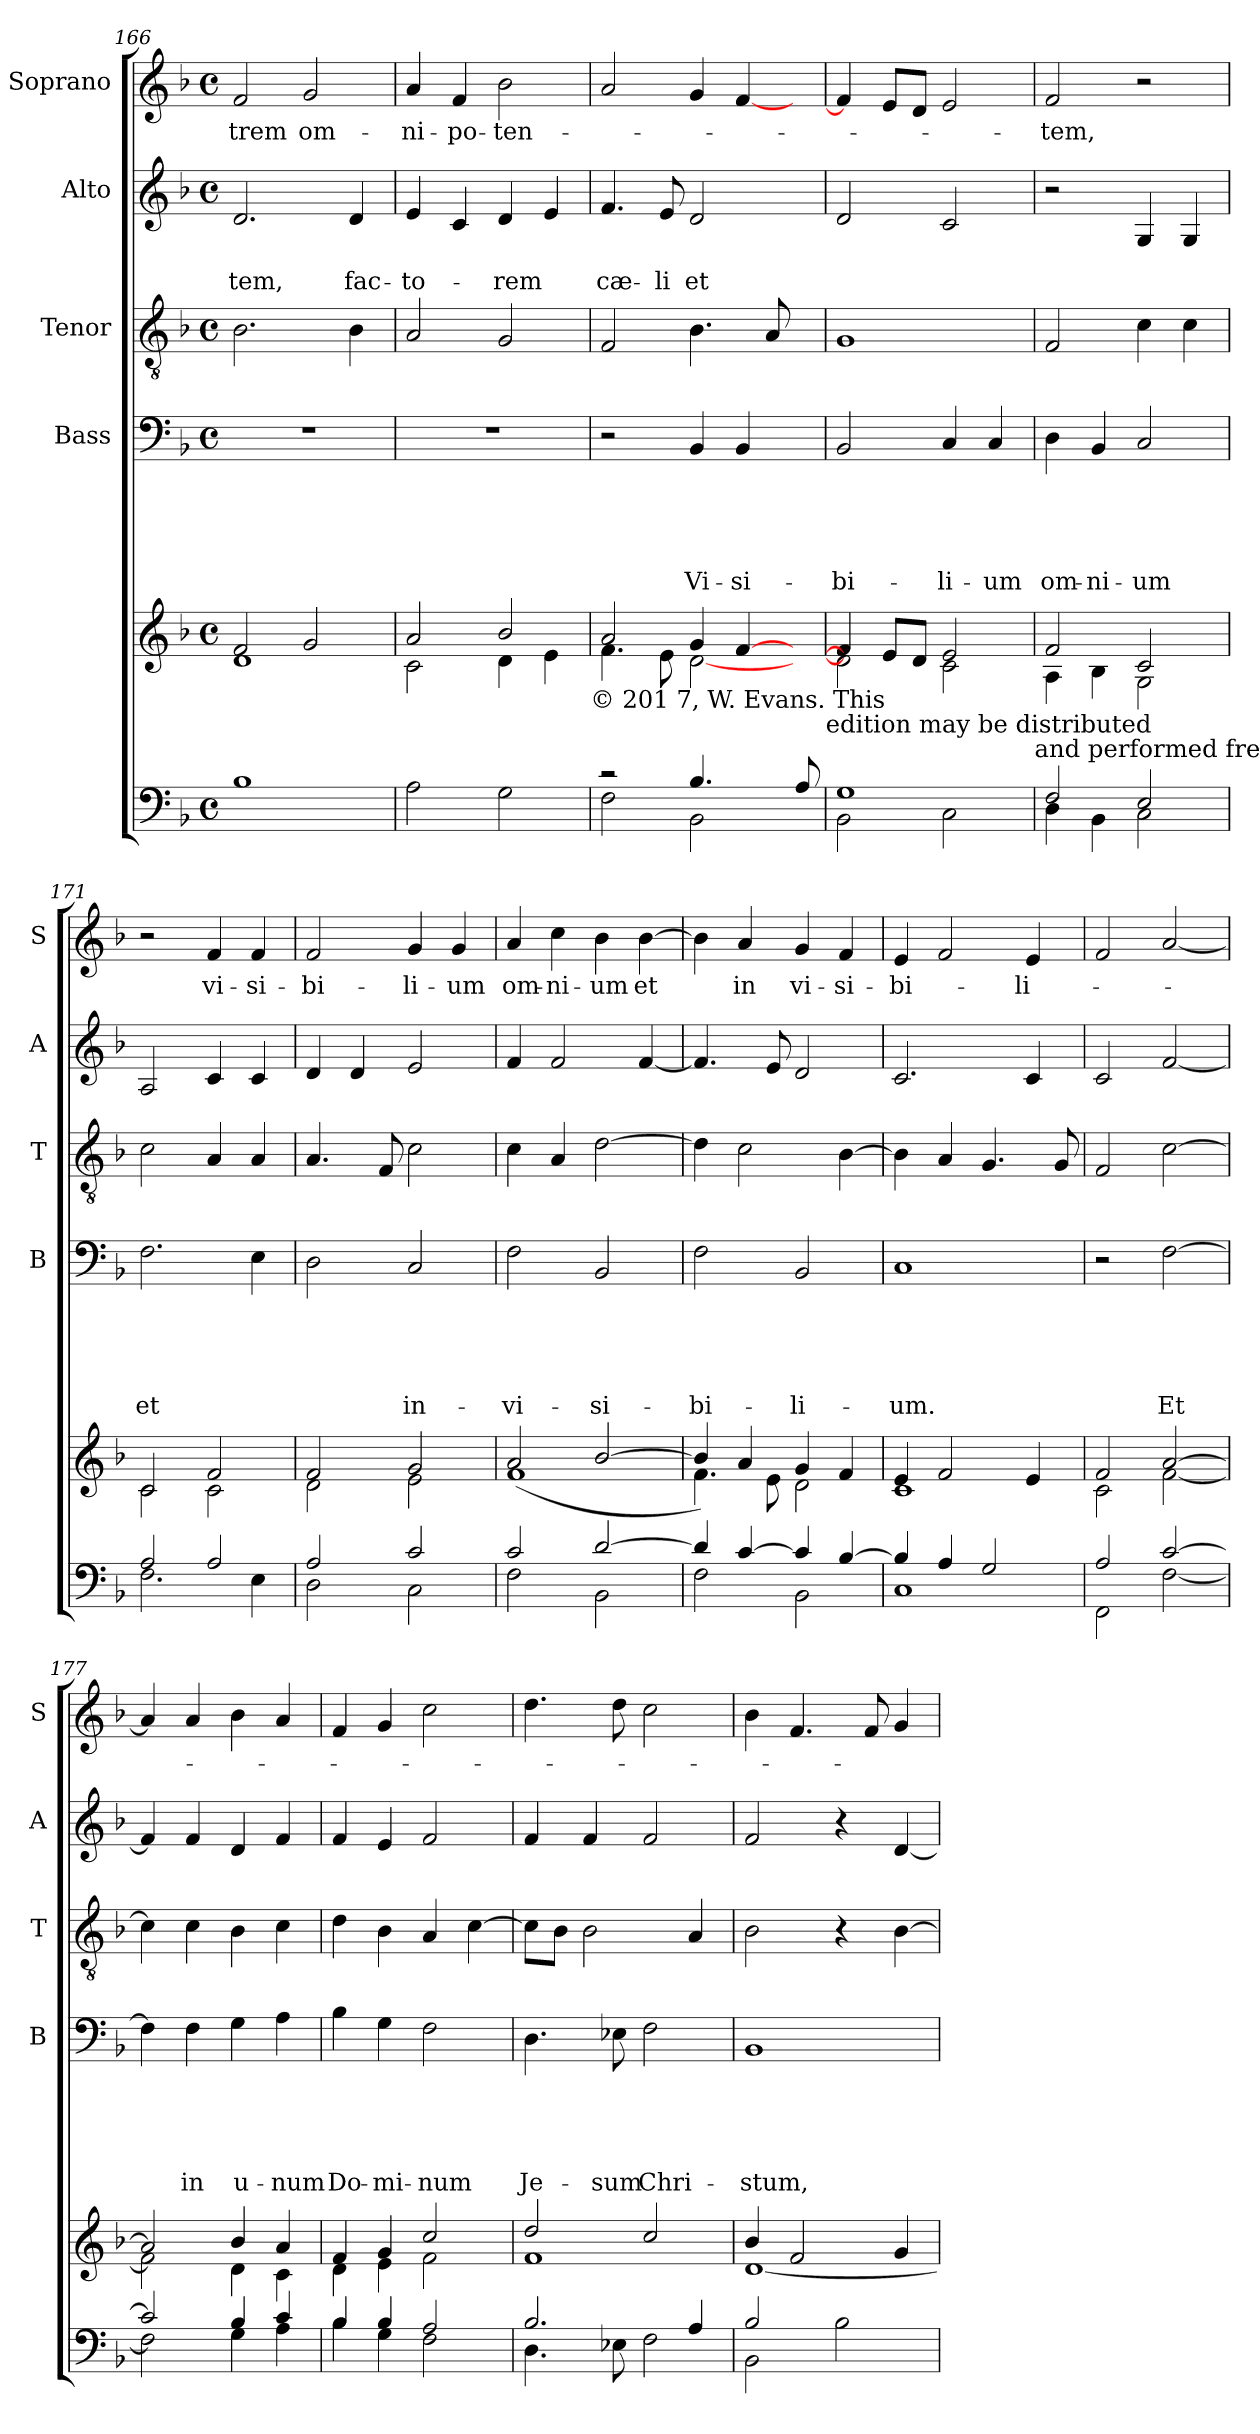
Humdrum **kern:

**kern	**kern	**kern	**text	**text	**text	**text	**text	**kern	**kern	**text	**text	**kern	**text
*part6	*part5	*part4	*part4	*part4	*part4	*part4	*part4	*part3	*part2	*part2	*part2	*part1	*part1
*staff6	*staff5	*staff4	*staff4	*staff4	*staff4	*staff4	*staff4	*staff3	*staff2	*staff2	*staff2	*staff1	*staff1
*	*	*I"Bass	*	*	*	*	*	*I"Tenor	*I"Alto	*	*	*I"Soprano	*
*	*	*I'B	*	*	*	*	*	*I'T	*I'A	*	*	*I'S	*
!!LO:LB:g=z
*clefF4	*clefG2	*clefF4	*	*	*	*	*	*clefGv2	*clefG2	*	*	*clefG2	*
*k[b-]	*k[b-]	*k[b-]	*	*	*	*	*	*k[b-]	*k[b-]	*	*	*k[b-]	*
*F:	*F:	*F:	*	*	*	*	*	*F:	*F:	*	*	*F:	*
*M4/4	*M4/4	*M4/4	*	*	*	*	*	*M4/4	*M4/4	*	*	*M4/4	*
*met(c)	*met(c)	*met(c)	*	*	*	*	*	*met(c)	*met(c)	*	*	*met(c)	*
=166	=166	=166	=166	=166	=166	=166	=166	=166	=166	=166	=166	=166	=166
*	*^	*	*	*	*	*	*	*	*	*	*	*	*
!	!	!	!	!	!	!	!	!	!	!	!	!LO:LY:b	!	!LO:LY:b
1B-	2f/	1d	1r	.	.	.	.	.	2.B-\	2.d/	.	-tem,	2f/	-trem
!	!	!	!	!	!	!	!	!	!	!	!	!	!	!LO:LY:b
.	2g/	.	.	.	.	.	.	.	.	.	.	.	2g/	om-
!	!	!	!	!	!	!	!	!	!	!	!	!LO:LY:b	!	!
.	.	.	.	.	.	.	.	.	4B-\	4d/	.	fac-	.	.
=167	=167	=167	=167	=167	=167	=167	=167	=167	=167	=167	=167	=167	=167	=167
!	!	!	!	!	!	!	!	!	!	!	!	!LO:LY:b	!	!LO:LY:b
2A\	2a/	2c\	1r	.	.	.	.	.	2A/	4e/	.	-to-	4a/	-ni-
!	!	!	!	!	!	!	!	!	!	!	!	!	!	!LO:LY:b
.	.	.	.	.	.	.	.	.	.	4c/	.	.	4f/	-po-
!	!	!	!	!	!	!	!	!	!	!	!	!LO:LY:b	!	!LO:LY:b
2G\	2b-/	4d\	.	.	.	.	.	.	2G/	4d/	.	-rem	2b-\	-ten-
.	.	4e\	.	.	.	.	.	.	.	4e/	.	.	.	.
!	!	!LO:TX:b:t=© 201 7, W. Evans. This	!	!	!	!	!	!	!	!	!	!	!	!
=168	=168	=168	=168	=168	=168	=168	=168	=168	=168	=168	=168	=168	=168	=168
*^	*	*	*	*	*	*	*	*	*	*	*	*	*	*
!	!	!	!	!	!	!	!	!	!	!	!	!	!LO:LY:b	!	!
2rc	2F\	2a/	4.f\	2r	.	.	.	.	.	2F/	4.f/	.	cæ-	2a/	.
!	!	!	!	!	!	!	!	!	!	!	!	!	!LO:LY:b	!	!
.	.	.	8e\	.	.	.	.	.	.	.	8e/	.	-li	.	.
!	!	!	!	!	!	!	!	!	!LO:LY:b	!	!	!	!LO:LY:b	!	!
4.B-/	2BB-\	4g/	[<2d\	4BB-/	.	.	.	.	Vi-	4.B-\	2d/	.	et	4g/	.
!	!	!	!	!	!	!	!	!	!LO:LY:b	!	!	!	!	!	!
.	.	[>4f/	.	4BB-/	.	.	.	.	-si-	.	.	.	.	[<4f/	.
8ryy	.	.	.	.	.	.	.	.	.	8A/	.	.	.	.	.
8A/	8ryy	8ryy	8ryy	8ryy	.	.	.	.	.	8ryy	8ryy	.	.	8ryy	.
!	!	!	!LO:TX:b:t=edition may be distributed	!	!	!	!	!	!	!	!	!	!	!	!
=169	=169	=169	=169	=169	=169	=169	=169	=169	=169	=169	=169	=169	=169	=169	=169
!	!	!	!	!	!	!	!	!	!LO:LY:b	!	!	!	!	!	!
1G	2BB-\	4f/]	2d\]	2BB-/	.	.	.	.	-bi-	1G	2d/	.	.	4f/]	.
.	.	8e/L	.	.	.	.	.	.	.	.	.	.	.	8e/L	.
.	.	8d/J	.	.	.	.	.	.	.	.	.	.	.	8d/J	.
!	!	!	!	!	!	!	!	!	!LO:LY:b	!	!	!	!	!	!
.	2C\	2e/	2c\	4C/	.	.	.	.	-li-	.	2c/	.	.	2e/	.
!	!	!	!	!	!	!	!	!	!LO:LY:b	!	!	!	!	!	!
.	.	.	.	4C/	.	.	.	.	-um	.	.	.	.	.	.
!	!	!LO:TX:b:t=and performed freely.	!	!	!	!	!	!	!	!	!	!	!	!	!
=170	=170	=170	=170	=170	=170	=170	=170	=170	=170	=170	=170	=170	=170	=170	=170
!	!	!	!	!	!	!	!	!	!LO:LY:b	!	!	!	!	!	!LO:LY:b
2F/	4D\	2f/	4A\	4D\	.	.	.	.	om-	2F/	2r	.	.	2f/	-tem,
!	!	!	!	!	!	!	!	!	!LO:LY:b	!	!	!	!	!	!
.	4BB-\	.	4B-\	4BB-/	.	.	.	.	-ni-	.	.	.	.	.	.
!	!	!	!	!	!	!	!	!	!LO:LY:b	!	!	!	!	!	!
2E/	2C\	2c/	2G\	2C/	.	.	.	.	-um	4c\	4G/	.	.	2r	.
.	.	.	.	.	.	.	.	.	.	4c\	4G/	.	.	.	.
!!LO:PB:g=z
=171	=171	=171	=171	=171	=171	=171	=171	=171	=171	=171	=171	=171	=171	=171	=171
!	!	!	!	!	!	!	!	!	!LO:LY:b	!	!	!	!	!	!
2A/	2.F\	2c/	2c\	2.F\	.	.	.	.	et	2c\	2A/	.	.	2r	.
!	!	!	!	!	!	!	!	!	!	!	!	!	!	!	!LO:LY:b
2A/	.	2f/	2c\	.	.	.	.	.	.	4A/	4c/	.	.	4f/	vi-
!	!	!	!	!	!	!	!	!	!	!	!	!	!	!	!LO:LY:b
.	4E\	.	.	4E\	.	.	.	.	.	4A/	4c/	.	.	4f/	-si-
=172	=172	=172	=172	=172	=172	=172	=172	=172	=172	=172	=172	=172	=172	=172	=172
!	!	!	!	!	!	!	!	!	!	!	!	!	!	!	!LO:LY:b
2A/	2D\	2f/	2d\	2D\	.	.	.	.	.	4.A/	4d/	.	.	2f/	-bi-
.	.	.	.	.	.	.	.	.	.	.	4d/	.	.	.	.
.	.	.	.	.	.	.	.	.	.	8F/	.	.	.	.	.
!	!	!	!	!	!	!	!	!	!LO:LY:b	!	!	!	!	!	!LO:LY:b
2c/	2C\	2g/	2e\	2C/	.	.	.	.	in-	2c\	2e/	.	.	4g/	-li-
!	!	!	!	!	!	!	!	!	!	!	!	!	!	!	!LO:LY:b
.	.	.	.	.	.	.	.	.	.	.	.	.	.	4g/	-um
=173	=173	=173	=173	=173	=173	=173	=173	=173	=173	=173	=173	=173	=173	=173	=173
!	!	!	!	!	!	!	!	!	!LO:LY:b	!	!	!	!	!	!LO:LY:b
2c/	2F\	2a/	(<1f	2F\	.	.	.	.	-vi-	4c\	4f/	.	.	4a/	om-
!	!	!	!	!	!	!	!	!	!	!	!	!	!	!	!LO:LY:b
.	.	.	.	.	.	.	.	.	.	4A/	2f/	.	.	4cc\	-ni-
!	!	!	!	!	!	!	!	!	!LO:LY:b	!	!	!	!	!	!LO:LY:b
[>2d/	2BB-\	[>2b-/	.	2BB-/	.	.	.	.	-si-	[>2d\	.	.	.	4b-\	-um
!	!	!	!	!	!	!	!	!	!	!	!	!	!	!	!LO:LY:b
.	.	.	.	.	.	.	.	.	.	.	[<4f/	.	.	[>4b-\	et
=174	=174	=174	=174	=174	=174	=174	=174	=174	=174	=174	=174	=174	=174	=174	=174
!	!	!	!	!	!	!	!	!	!LO:LY:b	!	!	!	!	!	!
4d/]	2F\	4b-/])	4.f\	2F\	.	.	.	.	-bi-	4d\]	4.f/]	.	.	4b-\]	.
!	!	!	!	!	!	!	!	!	!	!	!	!	!	!	!LO:LY:b
[>4c/	.	4a/	.	.	.	.	.	.	.	2c\	.	.	.	4a/	in
.	.	.	8e\	.	.	.	.	.	.	.	8e/	.	.	.	.
!	!	!	!	!	!	!	!	!	!LO:LY:b	!	!	!	!	!	!LO:LY:b
4c/]	2BB-\	4g/	2d\	2BB-/	.	.	.	.	-li-	.	2d/	.	.	4g/	vi-
!	!	!	!	!	!	!	!	!	!	!	!	!	!	!	!LO:LY:b
[>4B-/	.	4f/	.	.	.	.	.	.	.	[>4B-\	.	.	.	4f/	-si-
=175	=175	=175	=175	=175	=175	=175	=175	=175	=175	=175	=175	=175	=175	=175	=175
!	!	!	!	!	!	!	!	!	!LO:LY:b	!	!	!	!	!	!LO:LY:b
4B-/]	1C	4e/	1c	1C	.	.	.	.	-um.	4B-\]	2.c/	.	.	4e/	-bi-
4A/	.	2f/	.	.	.	.	.	.	.	4A/	.	.	.	2f/	.
2G/	.	.	.	.	.	.	.	.	.	4.G/	.	.	.	.	.
!	!	!	!	!	!	!	!	!	!	!	!	!	!	!	!LO:LY:b
.	.	4e/	.	.	.	.	.	.	.	.	4c/	.	.	4e/	-li-
.	.	.	.	.	.	.	.	.	.	8G/	.	.	.	.	.
!!LO:LB:g=z
=176	=176	=176	=176	=176	=176	=176	=176	=176	=176	=176	=176	=176	=176	=176	=176
2A/	2FF\	2f/	2c\	2r	.	.	.	.	.	2F/	2c/	.	.	2f/	.
!	!	!	!	!	!	!	!	!	!LO:LY:b	!	!	!	!	!	!
[>2c/	[<2F\	[>2a/	[<2f\	[>2F\	.	.	.	.	Et	[>2c\	[<2f/	.	.	[<2a/	.
=177	=177	=177	=177	=177	=177	=177	=177	=177	=177	=177	=177	=177	=177	=177	=177
2c/]	2F\]	2a/]	2f\]	4F\]	.	.	.	.	.	4c\]	4f/]	.	.	4a/]	.
!	!	!	!	!	!	!	!	!	!LO:LY:b	!	!	!	!	!	!
.	.	.	.	4F\	.	.	.	.	in	4c\	4f/	.	.	4a/	.
!	!	!	!	!	!	!	!	!	!LO:LY:b	!	!	!	!	!	!
4B-/	4G\	4b-/	4d\	4G\	.	.	.	.	u-	4B-\	4d/	.	.	4b-\	.
!	!	!	!	!	!	!	!	!	!LO:LY:b	!	!	!	!	!	!
4c/	4A\	4a/	4c\	4A\	.	.	.	.	-num	4c\	4f/	.	.	4a/	.
=178	=178	=178	=178	=178	=178	=178	=178	=178	=178	=178	=178	=178	=178	=178	=178
!	!	!	!	!	!	!	!	!	!LO:LY:b	!	!	!	!	!	!
4B-/	4B-\	4f/	4d\	4B-\	.	.	.	.	Do-	4d\	4f/	.	.	4f/	.
!	!	!	!	!	!	!	!	!	!LO:LY:b	!	!	!	!	!	!
4B-/	4G\	4g/	4e\	4G\	.	.	.	.	-mi-	4B-\	4e/	.	.	4g/	.
!	!	!	!	!	!	!	!	!	!LO:LY:b	!	!	!	!	!	!
2A/	2F\	2cc/	2f\	2F\	.	.	.	.	-num	4A/	2f/	.	.	2cc\	.
.	.	.	.	.	.	.	.	.	.	[>4c\	.	.	.	.	.
=179	=179	=179	=179	=179	=179	=179	=179	=179	=179	=179	=179	=179	=179	=179	=179
!	!	!	!	!	!	!	!	!	!LO:LY:b	!	!	!	!	!	!
2.B-/	4.D\	2dd/	1f	4.D\	.	.	.	.	Je-	8c\L]	4f/	.	.	4.dd\	.
.	.	.	.	.	.	.	.	.	.	8B-\J	.	.	.	.	.
.	.	.	.	.	.	.	.	.	.	2B-\	4f/	.	.	.	.
!	!	!	!	!	!	!	!	!	!LO:LY:b	!	!	!	!	!	!
.	8E-X\	.	.	8E-X\	.	.	.	.	-sum	.	.	.	.	8dd\	.
!	!	!	!	!	!	!	!	!	!LO:LY:b	!	!	!	!	!	!
.	2F\	2cc/	.	2F\	.	.	.	.	Chri-	.	2f/	.	.	2cc\	.
4A/	.	.	.	.	.	.	.	.	.	4A/	.	.	.	.	.
=180	=180	=180	=180	=180	=180	=180	=180	=180	=180	=180	=180	=180	=180	=180	=180
!	!	!	!	!	!	!	!	!	!LO:LY:b	!	!	!	!	!	!
2B-/	2BB-\	4b-/	[>1d	1BB-	.	.	.	.	-stum,	2B-\	2f/	.	.	4b-\	.
.	.	2f/	.	.	.	.	.	.	.	.	.	.	.	4.f/	.
2ryy	2B-\	.	.	.	.	.	.	.	.	4r	4r	.	.	.	.
.	.	.	.	.	.	.	.	.	.	.	.	.	.	8f/	.
.	.	4g/	.	.	.	.	.	.	.	[>4B-\	[>4d/	.	.	4g/	.
*v	*v	*	*	*	*	*	*	*	*	*	*	*	*	*	*
*	*v	*v	*	*	*	*	*	*	*	*	*	*	*	*
=	=	=	=	=	=	=	=	=	=	=	=	=	=
*-	*-	*-	*-	*-	*-	*-	*-	*-	*-	*-	*-	*-	*-
